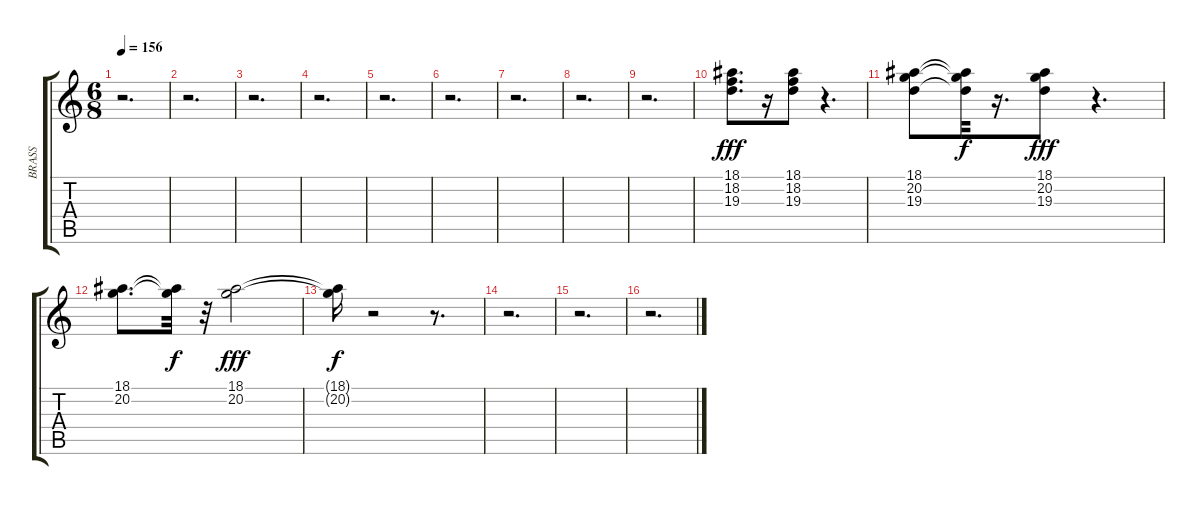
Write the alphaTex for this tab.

\track ("BRASS" "BRASS") {instrument trumpet}
\staff {score tabs}
\tuning (E4 B3 G3 D3 A2 E2) {hide}
\ts (6 8)
\tempo 156
\clef g2
\ks c
r.2{d dy fff} |
r.2{d} |
r.2{d} |
r.2{d} |
r.2{d} |
r.2{d} |
r.2{d} |
r.2{d} |
r.2{d} |
(18.1 18.2 19.3).8{d} r.16 (18.1 18.2 19.3).8 r.4{d} |
(18.1 20.2 19.3).8 (18.1{t} 20.2{t} 19.3{t}).32{dy f} r.16{d} (18.1 20.2 19.3).8{dy fff} r.4{d} |
(18.1 20.2).8{d} (18.1{t} 20.2{t}).32{dy f} r.32 (18.1 20.2).2{dy fff} |
(18.1{t} 20.2{t}).16{dy f} r.2 r.8{d} |
r.2{d} |
r.2{d} |
r.2{d}
